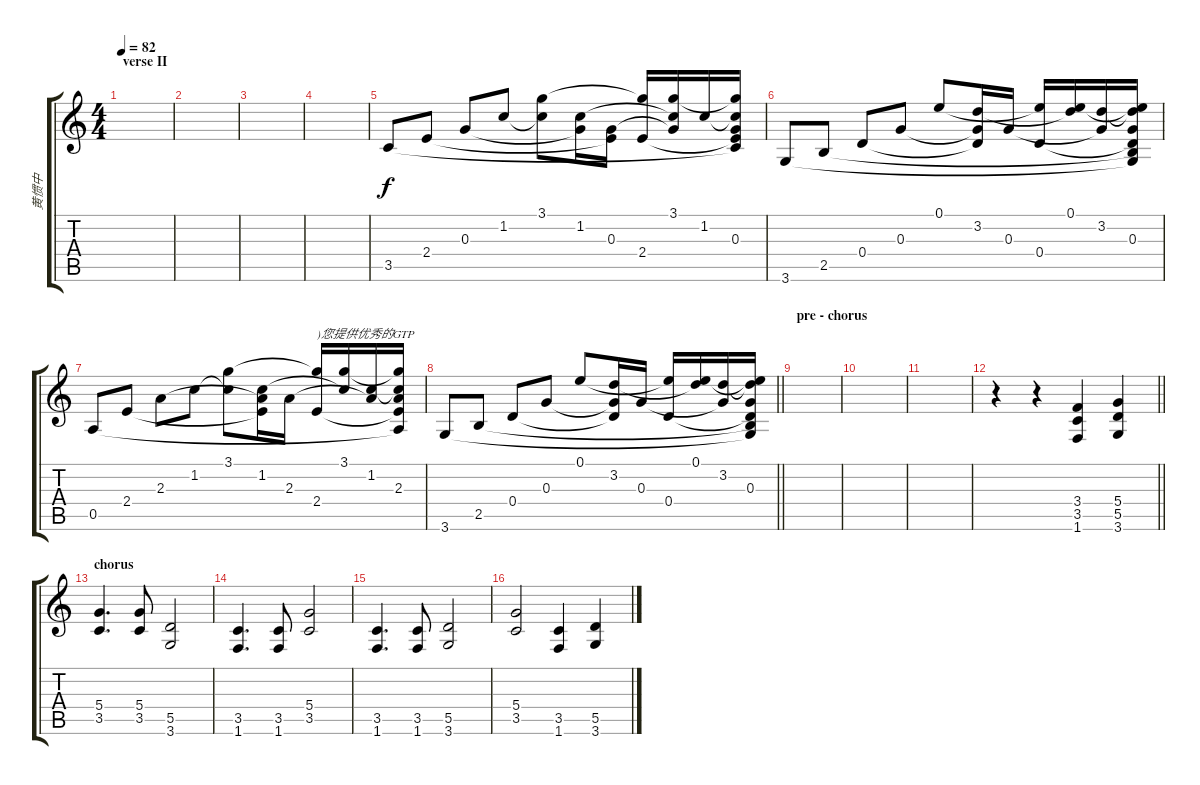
\track ("黄惯中" "黄惯中") {instrument distortionguitar}
\staff {score tabs}
\tuning (E4 B3 G3 D3 A2 E2) {hide}
\ts (4 4)
\section ("" "verse II")
\tempo 82
\clef g2
\ks c
|
|
|
|
3.5.8{volume 12 instrument electricguitarmuted} 2.4.8 0.3.8 1.2.8 (3.1 1.2{t}).8 (1.2 0.3{t}).16 (0.3 2.4{t}).16 (3.1{t} 2.4).16 (3.1 1.2{t} 0.3{t}).16 1.2.16 (3.1{t} 1.2{t} 0.3 2.4{t} 3.5{t}).16 |
3.6.8 2.5.8 0.4.8 0.3.8 0.1.8 (3.2 0.3{t} 0.4{t}).16 0.3.16 (0.1{t} 0.4).16 (0.1 3.2{t}).16 (3.2 0.3{t}).16 (0.1{t} 3.2{t} 0.3 0.4{t} 2.5{t} 3.6{t}).16 |
0.5.8 2.4.8 2.3.8 1.2.8 (3.1 1.2{t}).8 (1.2 2.3{t} 2.4{t}).16 2.3.16 (3.1{t} 2.4).16{txt ")您提供优秀的GTP"} (3.1 1.2{t}).16 (1.2 2.3{t}).16 (3.1{t} 1.2{t} 2.3 2.4{t} 0.5{t}).16 |
\barLineRight lightlight
3.6.8 2.5.8 0.4.8 0.3.8 0.1.8 (3.2 0.3{t} 0.4{t}).16 0.3.16 (0.1{t} 0.4).16 (0.1 3.2{t}).16 (3.2 0.3{t}).16 (0.1{t} 3.2{t} 0.3 0.4{t} 2.5{t} 3.6{t}).16 |
\section ("" "pre - chorus")
|
|
|
\barLineRight lightlight
r.4 r.4 (3.4 3.5 1.6).4{volume 8 balance 8 instrument distortionguitar} (5.4 5.5 3.6).4 |
\section ("" "chorus")
(5.4 3.5).4{d} (5.4 3.5).8 (5.5 3.6).2 |
(3.5 1.6).4{d} (3.5 1.6).8 (5.4 3.5).2 |
(3.5 1.6).4{d} (3.5 1.6).8 (5.5 3.6).2 |
(5.4 3.5).2 (3.5 1.6).4 (5.5 3.6).4
